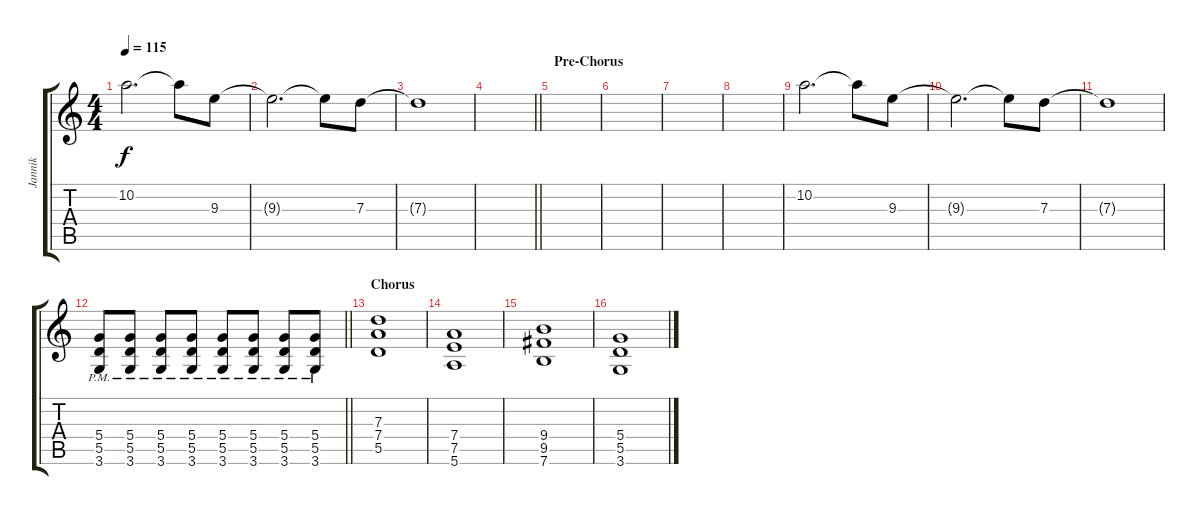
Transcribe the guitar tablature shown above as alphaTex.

\track ("Jannik" "Jannik") {instrument overdrivenguitar}
\staff {score tabs}
\tuning (E4 B3 G3 D3 A2 E2) {hide}
\ts (4 4)
\tempo 115
\clef g2
\ks c
10.2.2{d dy f} 10.2{t}.8 9.3.8 |
9.3{t}.2{d} 9.3{t}.8 7.3.8 |
7.3{t}.1 |
\barLineRight lightlight
|
\section ("" "Pre-Chorus")
|
|
|
|
10.2.2{d} 10.2{t}.8 9.3.8 |
9.3{t}.2{d} 9.3{t}.8 7.3.8 |
7.3{t}.1 |
\barLineRight lightlight
(5.4{pm} 5.5{pm} 3.6{pm}).8 (5.4{pm} 5.5{pm} 3.6{pm}).8 (5.4{pm} 5.5{pm} 3.6{pm}).8 (5.4{pm} 5.5{pm} 3.6{pm}).8 (5.4{pm} 5.5{pm} 3.6{pm}).8 (5.4{pm} 5.5{pm} 3.6{pm}).8 (5.4{pm} 5.5{pm} 3.6{pm}).8 (5.4{pm} 5.5{pm} 3.6{pm}).8 |
\section ("" "Chorus")
(7.3 7.4 5.5).1 |
(7.4 7.5 5.6).1 |
(9.4 9.5 7.6).1 |
(5.4 5.5 3.6).1
